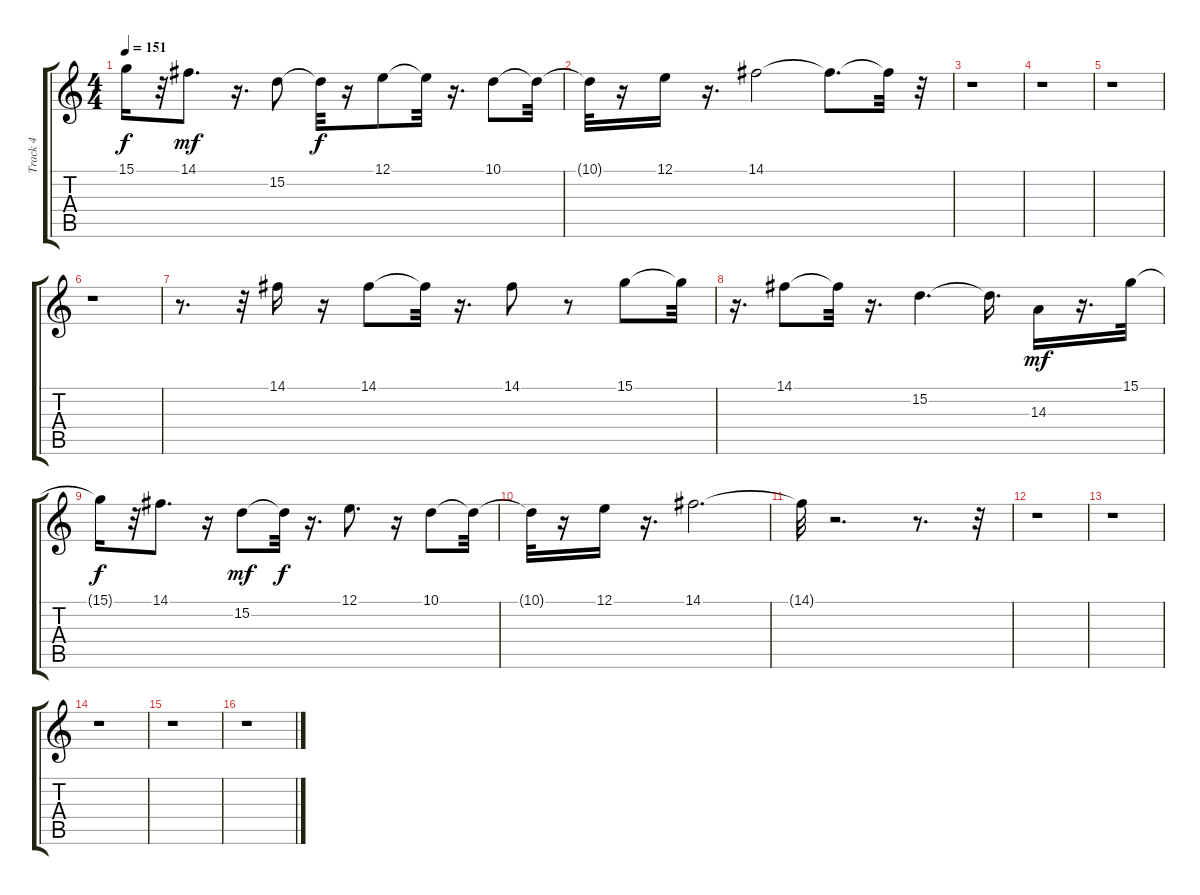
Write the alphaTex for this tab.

\track ("Track 4" "Track 4") {instrument synthvoice}
\staff {score tabs}
\tuning (E4 B3 G3 D3 A2 E2) {hide}
\ts (4 4)
\tempo 151
\clef g2
\ks c
15.1{t}.16{dy f} r.32 14.1.8{d dy mf} r.16{d} 15.2.8 15.2{t}.32{dy f} r.16 12.1.8 12.1{t}.32 r.16{d} 10.1.8 10.1{t}.32 |
10.1{t}.32 r.16 12.1.16 r.16{d} 14.1.2 14.1{t}.8{d} 14.1{t}.32 r.32 |
r.1 |
r.1 |
r.1 |
r.1 |
r.8{d} r.32 14.1.16 r.16 14.1.8 14.1{t}.32 r.16{d} 14.1.8 r.8 15.1.8 15.1{t}.32 |
r.16{d} 14.1.8 14.1{t}.32 r.16{d} 15.2.4{d} 15.2{t}.16{d} 14.3.16{dy mf} r.16{d} 15.1.32 |
15.1{t}.16{dy f} r.32 14.1.8{d} r.16 15.2.8{dy mf} 15.2{t}.32{dy f} r.16{d} 12.1.8{d} r.16 10.1.8 10.1{t}.32 |
10.1{t}.32 r.16 12.1.16 r.16{d} 14.1.2{d} |
14.1{t}.32 r.2{d} r.8{d} r.32 |
r.1 |
r.1 |
r.1 |
r.1 |
r.1
